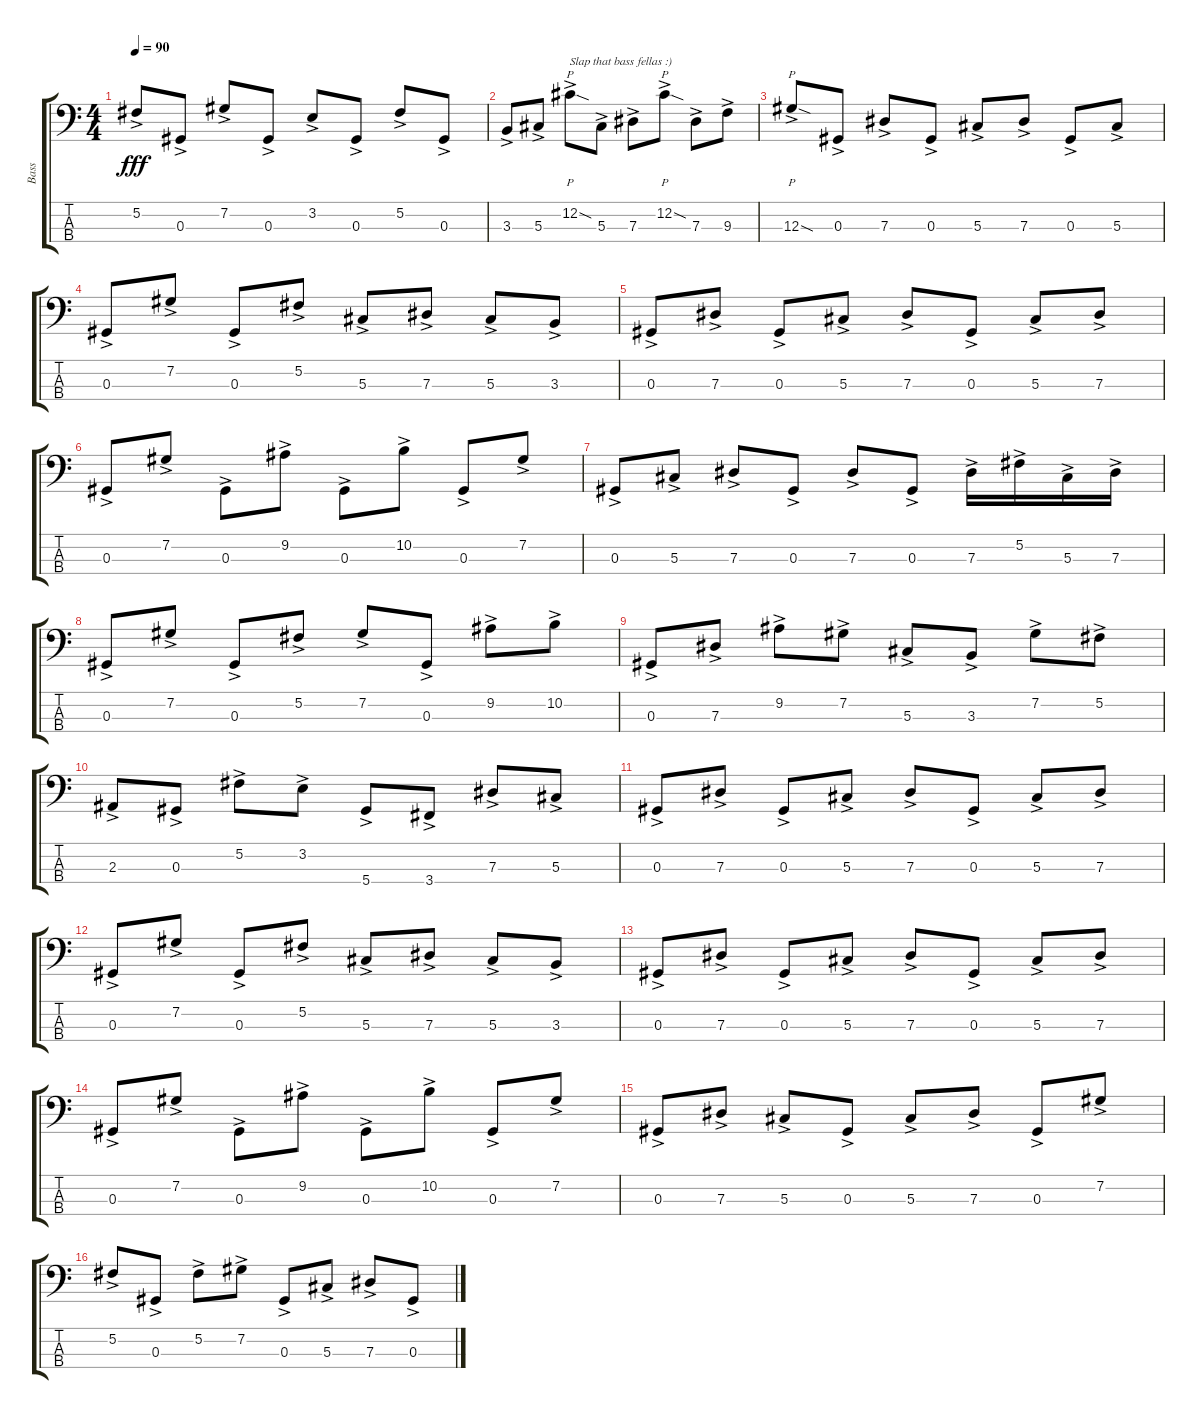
\track ("Bass" "Bass") {instrument electricbassfinger}
\staff {score tabs}
\tuning (Gb2 Db2 Ab1 Eb1) {hide}
\ts (4 4)
\tempo 90
\clef f4
\ks c
5.2{ac}.8{dy fff} 0.3{ac}.8 7.2{ac}.8 0.3{ac}.8 3.2{ac}.8 0.3{ac}.8 5.2{ac}.8 0.3{ac}.8 |
3.3{ac}.8 5.3{ac}.8 12.2{sod ac}.8{p txt "Slap that bass fellas :)" instrument slapbass2} 5.3{ac}.8{instrument electricbassfinger} 7.3{ac}.8 12.2{sod ac}.8{p instrument slapbass2} 7.3{ac}.8{instrument electricbassfinger} 9.3{ac}.8 |
12.3{sod ac}.8{p instrument slapbass2} 0.3{ac}.8{instrument electricbassfinger} 7.3{ac}.8 0.3{ac}.8 5.3{ac}.8 7.3{ac}.8 0.3{ac}.8 5.3{ac}.8 |
0.3{ac}.8 7.2{ac}.8 0.3{ac}.8 5.2{ac}.8 5.3{ac}.8 7.3{ac}.8 5.3{ac}.8 3.3{ac}.8 |
0.3{ac}.8 7.3{ac}.8 0.3{ac}.8 5.3{ac}.8 7.3{ac}.8 0.3{ac}.8 5.3{ac}.8 7.3{ac}.8 |
0.3{ac}.8 7.2{ac}.8 0.3{ac}.8 9.2{ac}.8 0.3{ac}.8 10.2{ac}.8 0.3{ac}.8 7.2{ac}.8 |
0.3{ac}.8 5.3{ac}.8 7.3{ac}.8 0.3{ac}.8 7.3{ac}.8 0.3{ac}.8 7.3{ac}.16 5.2{ac}.16 5.3{ac}.16 7.3{ac}.16 |
0.3{ac}.8 7.2{ac}.8 0.3{ac}.8 5.2{ac}.8 7.2{ac}.8 0.3{ac}.8 9.2{ac}.8 10.2{ac}.8 |
0.3{ac}.8 7.3{ac}.8 9.2{ac}.8 7.2{ac}.8 5.3{ac}.8 3.3{ac}.8 7.2{ac}.8 5.2{ac}.8 |
2.3{ac}.8 0.3{ac}.8 5.2{ac}.8 3.2{ac}.8 5.4{ac}.8 3.4{ac}.8 7.3{ac}.8 5.3{ac}.8 |
0.3{ac}.8 7.3{ac}.8 0.3{ac}.8 5.3{ac}.8 7.3{ac}.8 0.3{ac}.8 5.3{ac}.8 7.3{ac}.8 |
0.3{ac}.8 7.2{ac}.8 0.3{ac}.8 5.2{ac}.8 5.3{ac}.8 7.3{ac}.8 5.3{ac}.8 3.3{ac}.8 |
0.3{ac}.8 7.3{ac}.8 0.3{ac}.8 5.3{ac}.8 7.3{ac}.8 0.3{ac}.8 5.3{ac}.8 7.3{ac}.8 |
0.3{ac}.8 7.2{ac}.8 0.3{ac}.8 9.2{ac}.8 0.3{ac}.8 10.2{ac}.8 0.3{ac}.8 7.2{ac}.8 |
0.3{ac}.8 7.3{ac}.8 5.3{ac}.8 0.3{ac}.8 5.3{ac}.8 7.3{ac}.8 0.3{ac}.8 7.2{ac}.8 |
5.2{ac}.8 0.3{ac}.8 5.2{ac}.8 7.2{ac}.8 0.3{ac}.8 5.3{ac}.8 7.3{ac}.8 0.3{ac}.8
